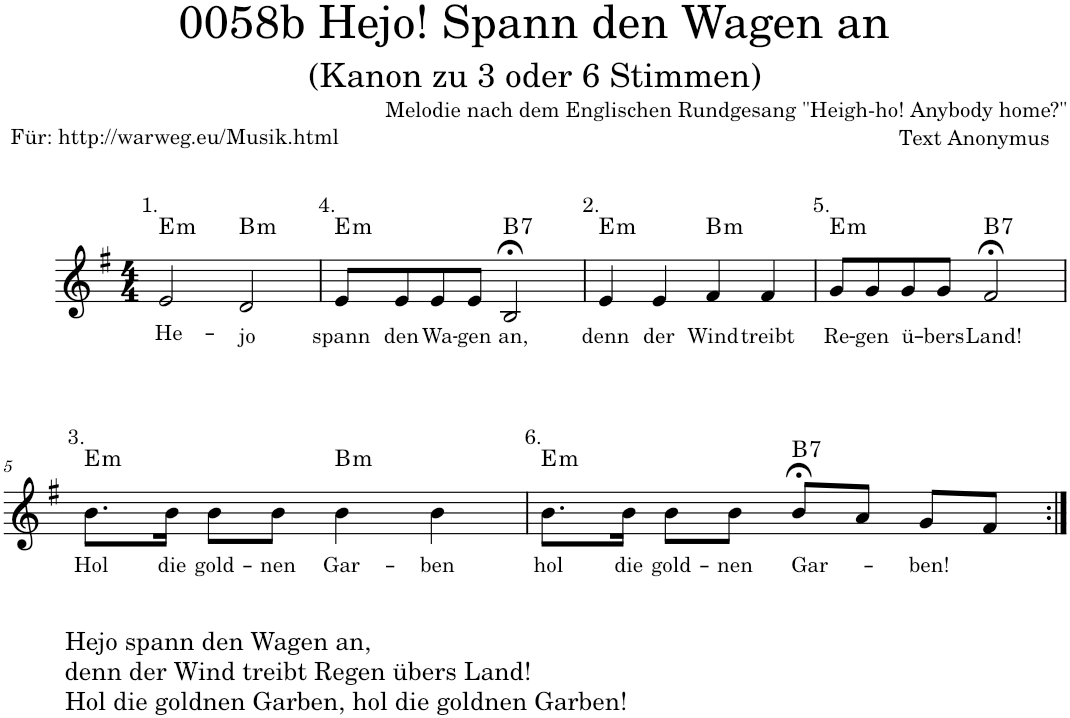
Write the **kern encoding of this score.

**kern	**text	**harte
*part1	*part1	*part1
*staff1	*staff1	*
*I"Stimme	*	*
*I'St.	*	*
*clefG2	*	*
*k[f#]	*	*
*M4/4	*	*
=1	=1	=1
!LO:TX:a:t=1.	!	!
!	!LO:LY:b	!LO:H:kt=m
2e/	He-	E:min
!	!LO:LY:b	!LO:H:kt=m
2d/	-jo	B:min
=2	=2	=2
!LO:TX:a:t=4.	!	!
!	!LO:LY:b	!LO:H:kt=m
8e/L	spann	E:min
!	!LO:LY:b	!
8e/	den	.
!	!LO:LY:b	!
8e/	Wa-	.
!	!LO:LY:b	!
8e/J	-gen	.
!	!LO:LY:b	!LO:H:kt=7
2B;</	an,	B:7
=3	=3	=3
!LO:TX:a:t=2.	!	!
!	!LO:LY:b	!LO:H:kt=m
4e/	denn	E:min
!	!LO:LY:b	!
4e/	der	.
!	!LO:LY:b	!LO:H:kt=m
4f#/	Wind	B:min
!	!LO:LY:b	!
4f#/	treibt	.
=4	=4	=4
!LO:TX:a:t=5.	!	!
!	!LO:LY:b	!LO:H:kt=m
8g/L	Re-	E:min
!	!LO:LY:b	!
8g/	-gen	.
!	!LO:LY:b	!
8g/	ü-	.
!	!LO:LY:b	!
8g/J	-bers	.
!	!LO:LY:b	!LO:H:kt=7
2f#;</	Land!	B:7
!!LO:LB:g=z
=5	=5	=5
!LO:TX:a:t=3.	!	!
!LO:TX:b:t=Hejo spann den Wagen an,	!	!
!LO:TX:b:t=denn der Wind treibt Regen übers Land!	!	!
!LO:TX:b:t=Hol die goldnen Garben, hol die goldnen Garben!	!	!
!	!LO:LY:b	!LO:H:kt=m
8.b\L	Hol	E:min
!	!LO:LY:b	!
16b\Jk	die	.
!	!LO:LY:b	!
8b\L	gold-	.
!	!LO:LY:b	!
8b\J	-nen	.
!	!LO:LY:b	!LO:H:kt=m
4b\	Gar-	B:min
!	!LO:LY:b	!
4b\	-ben	.
=6	=6	=6
!LO:TX:a:t=6.	!	!
!	!LO:LY:b	!LO:H:kt=m
8.b\L	hol	E:min
!	!LO:LY:b	!
16b\Jk	die	.
!	!LO:LY:b	!
8b\L	gold-	.
!	!LO:LY:b	!
8b\J	-nen	.
!	!LO:LY:b	!LO:H:kt=7
8b;</L	Gar-	B:7
8a/J	.	.
!	!LO:LY:b	!
8g/L	-ben!	.
8f#/J	.	.
=:|!	=:|!	=:|!
*-	*-	*-
